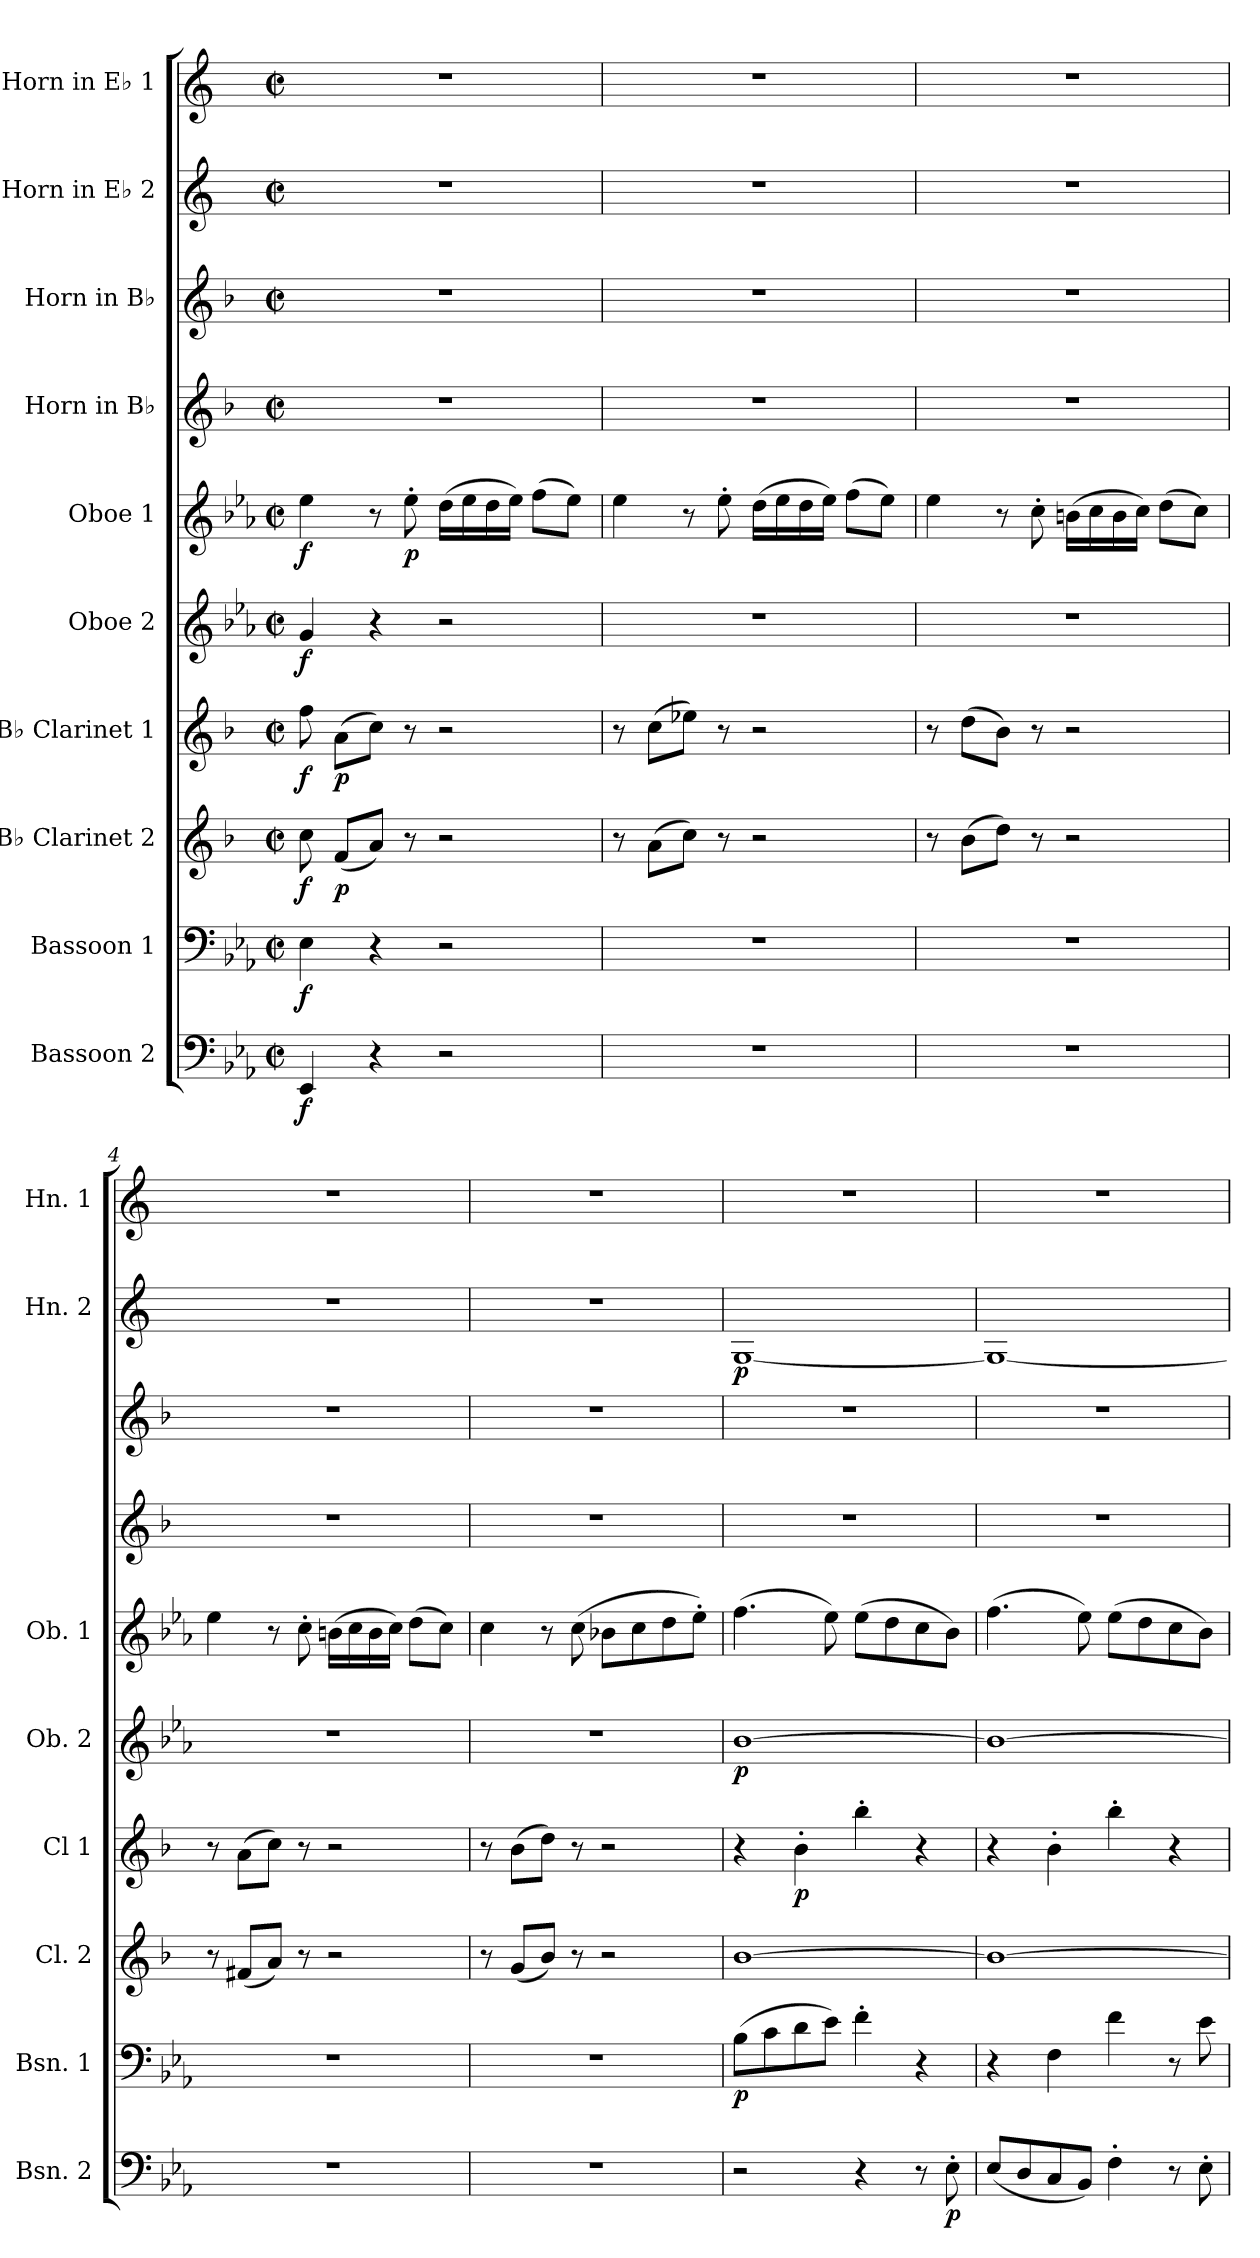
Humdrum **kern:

**kern	**dynam	**kern	**dynam	**kern	**dynam	**kern	**dynam	**kern	**dynam	**kern	**dynam	**kern	**kern	**kern	**dynam	**kern
*part10	*part10	*part9	*part9	*part8	*part8	*part7	*part7	*part6	*part6	*part5	*part5	*part4	*part3	*part2	*part2	*part1
*staff10	*staff10	*staff9	*staff9	*staff8	*staff8	*staff7	*staff7	*staff6	*staff6	*staff5	*staff5	*staff4	*staff3	*staff2	*staff2	*staff1
*I"Bassoon 2	*	*I"Bassoon 1	*	*I"B♭ Clarinet 2	*	*I"B♭ Clarinet 1	*	*I"Oboe 2	*	*I"Oboe 1	*	*I"Horn in B♭	*I"Horn in B♭	*I"Horn in E♭ 2	*	*I"Horn in E♭ 1
*I'Bsn. 2	*	*I'Bsn. 1	*	*I'Cl. 2	*	*I'Cl 1	*	*I'Ob. 2	*	*I'Ob. 1	*	*	*	*I'Hn. 2	*	*I'Hn. 1
*clefF4	*	*clefF4	*	*clefG2	*	*clefG2	*	*clefG2	*	*clefG2	*	*clefG2	*clefG2	*clefG2	*	*clefG2
*	*	*	*	*ITrd1c2	*	*ITrd1c2	*	*	*	*	*	*ITrd1c2	*ITrd1c2	*ITrd5c9	*	*ITrd5c9
*k[b-e-a-]	*	*k[b-e-a-]	*	*k[b-e-a-]	*	*k[b-e-a-]	*	*k[b-e-a-]	*	*k[b-e-a-]	*	*k[b-e-a-]	*k[b-e-a-]	*k[b-e-a-]	*	*k[b-e-a-]
*M2/2	*	*M2/2	*	*M2/2	*	*M2/2	*	*M2/2	*	*M2/2	*	*M2/2	*M2/2	*M2/2	*	*M2/2
*met(c|)	*	*met(c|)	*	*met(c|)	*	*met(c|)	*	*met(c|)	*	*met(c|)	*	*met(c|)	*met(c|)	*met(c|)	*	*met(c|)
*MM108	*	*MM108	*	*MM108	*	*MM108	*	*MM108	*	*MM108	*	*MM108	*MM108	*MM108	*	*MM108
=1	=1	=1	=1	=1	=1	=1	=1	=1	=1	=1	=1	=1	=1	=1	=1	=1
!	!LO:DY:b	!	!LO:DY:b	!	!LO:DY:b	!	!LO:DY:b	!	!LO:DY:b	!	!LO:DY:b	!	!	!	!	!
4EE-/	f	4E-\	f	8b-\	f	8ee-\	f	4g/	f	4ee-\	f	1r	1r	1r	.	1r
!	!	!	!	!	!LO:DY:b	!	!LO:DY:b	!	!	!	!	!	!	!	!	!
.	.	.	.	(<8e-/L	p	(>8g\L	p	.	.	.	.	.	.	.	.	.
4r	.	4r	.	8g/J)	.	8b-\J)	.	4r	.	8r	.	.	.	.	.	.
!	!	!	!	!	!	!	!	!	!	!	!LO:DY:b	!	!	!	!	!
.	.	.	.	8r	.	8r	.	.	.	8ee-'\	p	.	.	.	.	.
2r	.	2r	.	2r	.	2r	.	2r	.	(>16dd\LL	.	.	.	.	.	.
.	.	.	.	.	.	.	.	.	.	16ee-\	.	.	.	.	.	.
.	.	.	.	.	.	.	.	.	.	16dd\	.	.	.	.	.	.
.	.	.	.	.	.	.	.	.	.	16ee-\JJ)	.	.	.	.	.	.
.	.	.	.	.	.	.	.	.	.	(>8ff\L	.	.	.	.	.	.
.	.	.	.	.	.	.	.	.	.	8ee-\J)	.	.	.	.	.	.
=2	=2	=2	=2	=2	=2	=2	=2	=2	=2	=2	=2	=2	=2	=2	=2	=2
1r	.	1r	.	8r	.	8r	.	1r	.	4ee-\	.	1r	1r	1r	.	1r
.	.	.	.	(>8g\L	.	(>8b-\L	.	.	.	.	.	.	.	.	.	.
.	.	.	.	8b-\J)	.	8dd-X\J)	.	.	.	8r	.	.	.	.	.	.
.	.	.	.	8r	.	8r	.	.	.	8ee-'\	.	.	.	.	.	.
.	.	.	.	2r	.	2r	.	.	.	(>16dd\LL	.	.	.	.	.	.
.	.	.	.	.	.	.	.	.	.	16ee-\	.	.	.	.	.	.
.	.	.	.	.	.	.	.	.	.	16dd\	.	.	.	.	.	.
.	.	.	.	.	.	.	.	.	.	16ee-\JJ)	.	.	.	.	.	.
.	.	.	.	.	.	.	.	.	.	(>8ff\L	.	.	.	.	.	.
.	.	.	.	.	.	.	.	.	.	8ee-\J)	.	.	.	.	.	.
=3	=3	=3	=3	=3	=3	=3	=3	=3	=3	=3	=3	=3	=3	=3	=3	=3
1r	.	1r	.	8r	.	8r	.	1r	.	4ee-\	.	1r	1r	1r	.	1r
.	.	.	.	(>8a-\L	.	(>8cc\L	.	.	.	.	.	.	.	.	.	.
.	.	.	.	8cc\J)	.	8a-\J)	.	.	.	8r	.	.	.	.	.	.
.	.	.	.	8r	.	8r	.	.	.	8cc'\	.	.	.	.	.	.
.	.	.	.	2r	.	2r	.	.	.	(>16bn\LL	.	.	.	.	.	.
.	.	.	.	.	.	.	.	.	.	16cc\	.	.	.	.	.	.
.	.	.	.	.	.	.	.	.	.	16b\	.	.	.	.	.	.
.	.	.	.	.	.	.	.	.	.	16cc\JJ)	.	.	.	.	.	.
.	.	.	.	.	.	.	.	.	.	(>8dd\L	.	.	.	.	.	.
.	.	.	.	.	.	.	.	.	.	8cc\J)	.	.	.	.	.	.
!!LO:PB:g=z
=4	=4	=4	=4	=4	=4	=4	=4	=4	=4	=4	=4	=4	=4	=4	=4	=4
1r	.	1r	.	8r	.	8r	.	1r	.	4ee-\	.	1r	1r	1r	.	1r
.	.	.	.	(<8en/L	.	(>8g\L	.	.	.	.	.	.	.	.	.	.
.	.	.	.	8g/J)	.	8b-\J)	.	.	.	8r	.	.	.	.	.	.
.	.	.	.	8r	.	8r	.	.	.	8cc'\	.	.	.	.	.	.
.	.	.	.	2r	.	2r	.	.	.	(>16bn\LL	.	.	.	.	.	.
.	.	.	.	.	.	.	.	.	.	16cc\	.	.	.	.	.	.
.	.	.	.	.	.	.	.	.	.	16b\	.	.	.	.	.	.
.	.	.	.	.	.	.	.	.	.	16cc\JJ)	.	.	.	.	.	.
.	.	.	.	.	.	.	.	.	.	(>8dd\L	.	.	.	.	.	.
.	.	.	.	.	.	.	.	.	.	8cc\J)	.	.	.	.	.	.
=5	=5	=5	=5	=5	=5	=5	=5	=5	=5	=5	=5	=5	=5	=5	=5	=5
1r	.	1r	.	8r	.	8r	.	1r	.	4cc\	.	1r	1r	1r	.	1r
.	.	.	.	(<8f/L	.	(>8a-\L	.	.	.	.	.	.	.	.	.	.
.	.	.	.	8a-/J)	.	8cc\J)	.	.	.	8r	.	.	.	.	.	.
.	.	.	.	8r	.	8r	.	.	.	(>8cc\	.	.	.	.	.	.
.	.	.	.	2r	.	2r	.	.	.	8b-X\L	.	.	.	.	.	.
.	.	.	.	.	.	.	.	.	.	8cc\	.	.	.	.	.	.
.	.	.	.	.	.	.	.	.	.	8dd\	.	.	.	.	.	.
.	.	.	.	.	.	.	.	.	.	8ee-'\J)	.	.	.	.	.	.
=6	=6	=6	=6	=6	=6	=6	=6	=6	=6	=6	=6	=6	=6	=6	=6	=6
!	!	!	!LO:DY:b	!	!	!	!	!	!LO:DY:b	!	!	!	!	!	!LO:DY:b	!
2r	.	(>8B-\L	p	[1a-	.	4r	.	[1b-	p	(>4.ff\	.	1r	1r	[1BB-	p	1r
.	.	8c\	.	.	.	.	.	.	.	.	.	.	.	.	.	.
!	!	!	!	!	!	!	!LO:DY:b	!	!	!	!	!	!	!	!	!
.	.	8d\	.	.	.	4a-'\	p	.	.	.	.	.	.	.	.	.
.	.	8e-\J)	.	.	.	.	.	.	.	8ee-\)	.	.	.	.	.	.
4r	.	4f'\	.	.	.	4aa-'\	.	.	.	(>8ee-\L	.	.	.	.	.	.
.	.	.	.	.	.	.	.	.	.	8dd\	.	.	.	.	.	.
8r	.	4r	.	.	.	4r	.	.	.	8cc\	.	.	.	.	.	.
!	!LO:DY:b	!	!	!	!	!	!	!	!	!	!	!	!	!	!	!
8E-'\	p	.	.	.	.	.	.	.	.	8b-\J)	.	.	.	.	.	.
=7	=7	=7	=7	=7	=7	=7	=7	=7	=7	=7	=7	=7	=7	=7	=7	=7
(<8E-/L	.	4r	.	1a-_	.	4r	.	1b-_	.	(>4.ff\	.	1r	1r	1BB-_	.	1r
8D/	.	.	.	.	.	.	.	.	.	.	.	.	.	.	.	.
8C/	.	4F\	.	.	.	4a-'\	.	.	.	.	.	.	.	.	.	.
8BB-/J)	.	.	.	.	.	.	.	.	.	8ee-\)	.	.	.	.	.	.
4F'\	.	4f\	.	.	.	4aa-'\	.	.	.	(>8ee-\L	.	.	.	.	.	.
.	.	.	.	.	.	.	.	.	.	8dd\	.	.	.	.	.	.
8r	.	8r	.	.	.	4r	.	.	.	8cc\	.	.	.	.	.	.
8E-'\	.	8e-\	.	.	.	.	.	.	.	8b-\J)	.	.	.	.	.	.
=	=	=	=	=	=	=	=	=	=	=	=	=	=	=	=	=
*-	*-	*-	*-	*-	*-	*-	*-	*-	*-	*-	*-	*-	*-	*-	*-	*-
